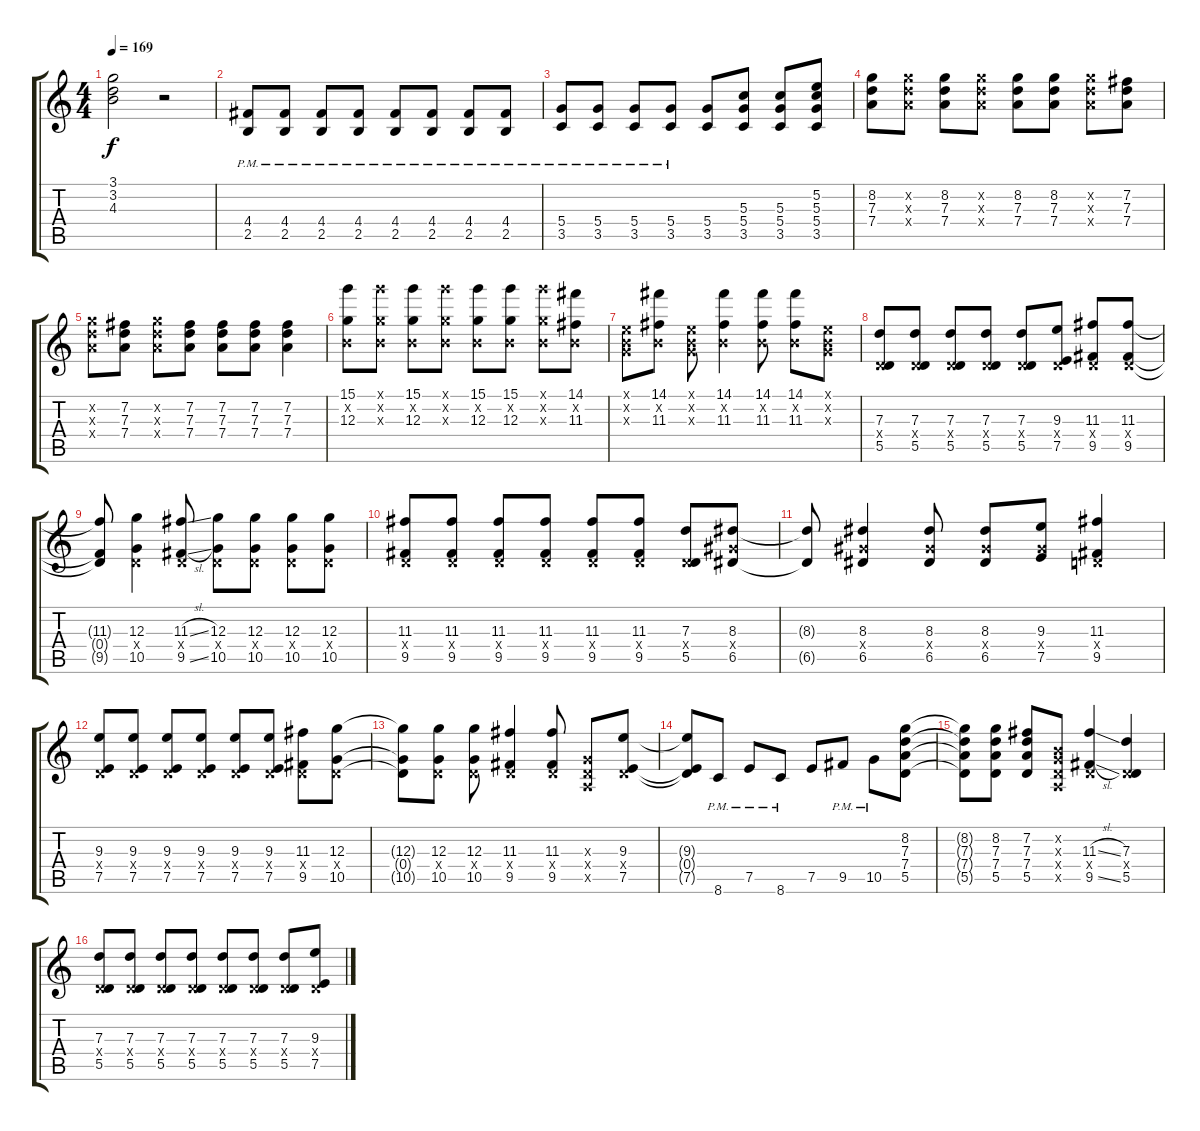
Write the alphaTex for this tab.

\track "" {instrument overdrivenguitar}
\staff {score tabs}
\tuning (E4 B3 G3 D3 A2 E2) {hide}
\ts (4 4)
\tempo 169
\clef g2
\ks c
(3.1{t} 3.2{t} 4.3{t}).2{dy f} r.2 |
(4.4{pm} 2.5{pm}).8 (4.4{pm} 2.5{pm}).8 (4.4{pm} 2.5{pm}).8 (4.4{pm} 2.5{pm}).8 (4.4{pm} 2.5{pm}).8 (4.4{pm} 2.5{pm}).8 (4.4{pm} 2.5{pm}).8 (4.4{pm} 2.5{pm}).8 |
(5.4{pm} 3.5{pm}).8 (5.4{pm} 3.5{pm}).8 (5.4{pm} 3.5{pm}).8 (5.4{pm} 3.5{pm}).8 (5.4 3.5).8 (5.3 5.4 3.5).8 (5.3 5.4 3.5).8 (5.2 5.3 5.4 3.5).8 |
(8.2 7.3 7.4).8 (8.2{x} 7.3{x} 7.4{x}).8 (8.2 7.3 7.4).8 (8.2{x} 7.3{x} 7.4{x}).8 (8.2 7.3 7.4).8 (8.2 7.3 7.4).8 (8.2{x} 7.3{x} 7.4{x}).8 (7.2 7.3 7.4).8 |
(8.2{x} 7.3{x} 7.4{x}).8 (7.2 7.3 7.4).8 (8.2{x} 7.3{x} 7.4{x}).8 (7.2 7.3 7.4).8 (7.2 7.3 7.4).8 (7.2 7.3 7.4).8 (7.2 7.3 7.4).4 |
(15.1 0.2{x} 12.3).8 (15.1{x} 0.2{x} 12.3{x}).8 (15.1 0.2{x} 12.3).8 (15.1{x} 0.2{x} 12.3{x}).8 (15.1 0.2{x} 12.3).8 (15.1 0.2{x} 12.3).8 (15.1{x} 0.2{x} 12.3{x}).8 (14.1 0.2{x} 11.3).8 |
(0.1{x} 0.2{x} 0.3{x}).8 (14.1 0.2{x} 11.3).8 (0.1{x} 0.2{x} 0.3{x}).8 (14.1 0.2{x} 11.3).4 (14.1 0.2{x} 11.3).8 (14.1 0.2{x} 11.3).8 (0.1{x} 0.2{x} 0.3{x}).8 |
(7.3 0.4{x} 5.5).8 (7.3 0.4{x} 5.5).8 (7.3 0.4{x} 5.5).8 (7.3 0.4{x} 5.5).8 (7.3 0.4{x} 5.5).8 (9.3 0.4{x} 7.5).8 (11.3 0.4{x} 9.5).8 (11.3 0.4{x} 9.5).8 |
(11.3{t} 0.4{t} 9.5{t}).8 (12.3 0.4{x} 10.5).4 (11.3{sl} 0.4{x} 9.5{sl}).8 (12.3 0.4{x} 10.5).8 (12.3 0.4{x} 10.5).8 (12.3 0.4{x} 10.5).8 (12.3 0.4{x} 10.5).8 |
(11.3 0.4{x} 9.5).8 (11.3 0.4{x} 9.5).8 (11.3 0.4{x} 9.5).8 (11.3 0.4{x} 9.5).8 (11.3 0.4{x} 9.5).8 (11.3 0.4{x} 9.5).8 (7.3 0.4{x} 5.5).8 (8.3 6.4{x} 6.5).8 |
(8.3{t} 6.5{t}).8 (8.3 6.4{x} 6.5).4 (8.3 6.4{x} 6.5).8 (8.3 6.4{x} 6.5).8 (9.3 6.4{x} 7.5).8 (11.3 0.4{x} 9.5).4 |
(9.3 0.4{x} 7.5).8 (9.3 0.4{x} 7.5).8 (9.3 0.4{x} 7.5).8 (9.3 0.4{x} 7.5).8 (9.3 0.4{x} 7.5).8 (9.3 0.4{x} 7.5).8 (11.3 0.4{x} 9.5).8 (12.3 0.4{x} 10.5).8 |
(12.3{t} 0.4{t} 10.5{t}).8 (12.3 0.4{x} 10.5).8 (12.3 0.4{x} 10.5).8 (11.3 0.4{x} 9.5).4 (11.3 0.4{x} 9.5).8 (0.3{x} 0.4{x} 0.5{x}).8 (9.3 0.4{x} 7.5).8 |
(9.3{t} 0.4{t} 7.5{t}).8 8.6{pm}.8 7.5{pm}.8 8.6{pm}.8 7.5.8 9.5{pm}.8 10.5{pm}.8 (8.2 7.3 7.4 5.5).8 |
(8.2{t} 7.3{t} 7.4{t} 5.5{t}).8 (8.2 7.3 7.4 5.5).8 (7.2 7.3 7.4 5.5).8 (0.2{x} 0.3{x} 0.4{x} 0.5{x}).8 (11.3{sl} 0.4{x} 9.5{sl}).4 (7.3 0.4{x} 5.5).4 |
(7.3 0.4{x} 5.5).8 (7.3 0.4{x} 5.5).8 (7.3 0.4{x} 5.5).8 (7.3 0.4{x} 5.5).8 (7.3 0.4{x} 5.5).8 (7.3 0.4{x} 5.5).8 (7.3 0.4{x} 5.5).8 (9.3 0.4{x} 7.5).8
